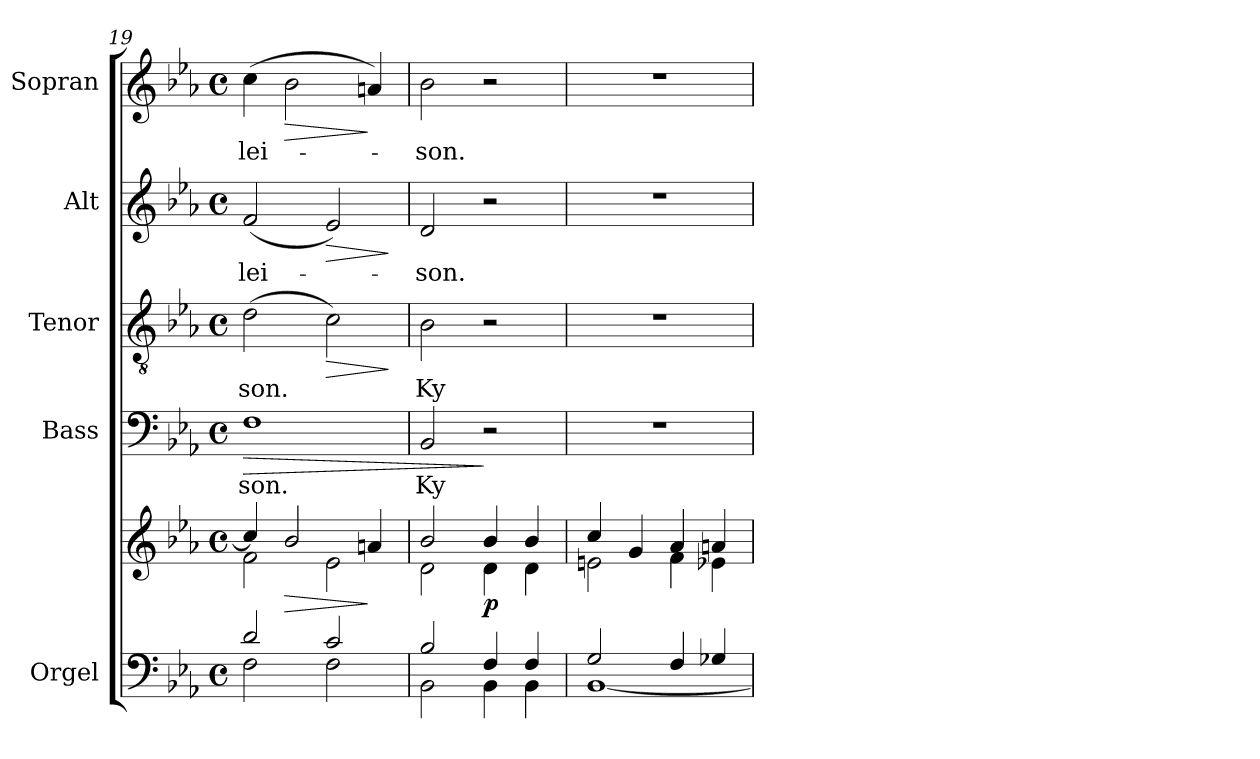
**kern	**kern	**dynam	**kern	**text	**dynam	**kern	**text	**dynam	**kern	**text	**dynam	**kern	**text	**dynam
*part5	*part5	*part5	*part4	*part4	*part4	*part3	*part3	*part3	*part2	*part2	*part2	*part1	*part1	*part1
*staff6	*staff5	*staff5/6	*staff4	*staff4	*staff4	*staff3	*staff3	*staff3	*staff2	*staff2	*staff2	*staff1	*staff1	*staff1
*I"Orgel	*	*	*I"Bass	*	*	*I"Tenor	*	*	*I"Alt	*	*	*I"Sopran	*	*
*I'Org.	*	*	*I'B.	*	*	*I'T.	*	*	*I'A.	*	*	*I'S.	*	*
*clefF4	*clefG2	*	*clefF4	*	*	*clefGv2	*	*	*clefG2	*	*	*clefG2	*	*
*k[b-e-a-]	*k[b-e-a-]	*	*k[b-e-a-]	*	*	*k[b-e-a-]	*	*	*k[b-e-a-]	*	*	*k[b-e-a-]	*	*
*E-:	*E-:	*	*E-:	*	*	*E-:	*	*	*E-:	*	*	*E-:	*	*
*M4/4	*M4/4	*	*M4/4	*	*	*M4/4	*	*	*M4/4	*	*	*M4/4	*	*
*met(c)	*met(c)	*	*met(c)	*	*	*met(c)	*	*	*met(c)	*	*	*met(c)	*	*
=19	=19	=19	=19	=19	=19	=19	=19	=19	=19	=19	=19	=19	=19	=19
*^	*^	*	*	*	*	*	*	*	*	*	*	*	*	*
!	!	!	!	!	!	!LO:LY:b	!LO:HP:b	!	!LO:LY:b	!	!	!LO:LY:b	!	!	!LO:LY:b	!
2d/	2F\	4cc/]	2f\	.	1F	-son.	>	(>2d\	-son.	.	(<2f/	-lei-	.	(>4cc\	-lei-	.
!	!	!	!	!LO:HP:b	!	!	!	!	!	!	!	!	!	!	!	!LO:HP:b
.	.	2b-/	.	>	.	.	.	.	.	.	.	.	.	2b-\	.	>
!	!	!	!	!	!	!	!	!	!	!LO:HP:b	!	!	!LO:HP:b	!	!	!
2c/	2F\	.	2e-\	.	.	.	.	2c\)	.	>	2e-/)	.	>	.	.	.
.	.	4an/	.	]	.	.	.	.	.	.	.	.	.	4an/)	.	]
*v	*v	*	*	*	*	*	*	*	*	*	*	*	*	*	*	*
*	*v	*v	*	*	*	*	*	*	*	*	*	*	*	*	*
.	.	.	.	.	.	.	.	]	.	.	]	.	.	.
=20	=20	=20	=20	=20	=20	=20	=20	=20	=20	=20	=20	=20	=20	=20
*^	*^	*	*	*	*	*	*	*	*	*	*	*	*	*
!	!	!	!	!	!	!LO:LY:b	!	!	!LO:LY:b	!	!	!LO:LY:b	!	!	!LO:LY:b	!
2B-/	2BB-\	2b-/	2d\	.	2BB-/	Ky-	.	2B-\	Ky-	.	2d/	-son.	.	2b-\	-son.	.
!	!	!	!	!LO:DY:b	!	!	!	!	!	!	!	!	!	!	!	!
4F/	4BB-\	4b-/	4d\	p	2r	.	]	2r	.	.	2r	.	.	2r	.	.
4F/	4BB-\	4b-/	4d\	.	.	.	.	.	.	.	.	.	.	.	.	.
!!LO:LB:g=z
=21	=21	=21	=21	=21	=21	=21	=21	=21	=21	=21	=21	=21	=21	=21	=21	=21
2G/	[<1BB-	4cc/	2en\	.	1r	.	.	1r	.	.	1r	.	.	1r	.	.
.	.	4g/	.	.	.	.	.	.	.	.	.	.	.	.	.	.
4F/	.	4a-/	4f\	.	.	.	.	.	.	.	.	.	.	.	.	.
4G-X/	.	4an/	4e-X\	.	.	.	.	.	.	.	.	.	.	.	.	.
*v	*v	*	*	*	*	*	*	*	*	*	*	*	*	*	*	*
*	*v	*v	*	*	*	*	*	*	*	*	*	*	*	*	*
=	=	=	=	=	=	=	=	=	=	=	=	=	=	=
*-	*-	*-	*-	*-	*-	*-	*-	*-	*-	*-	*-	*-	*-	*-
